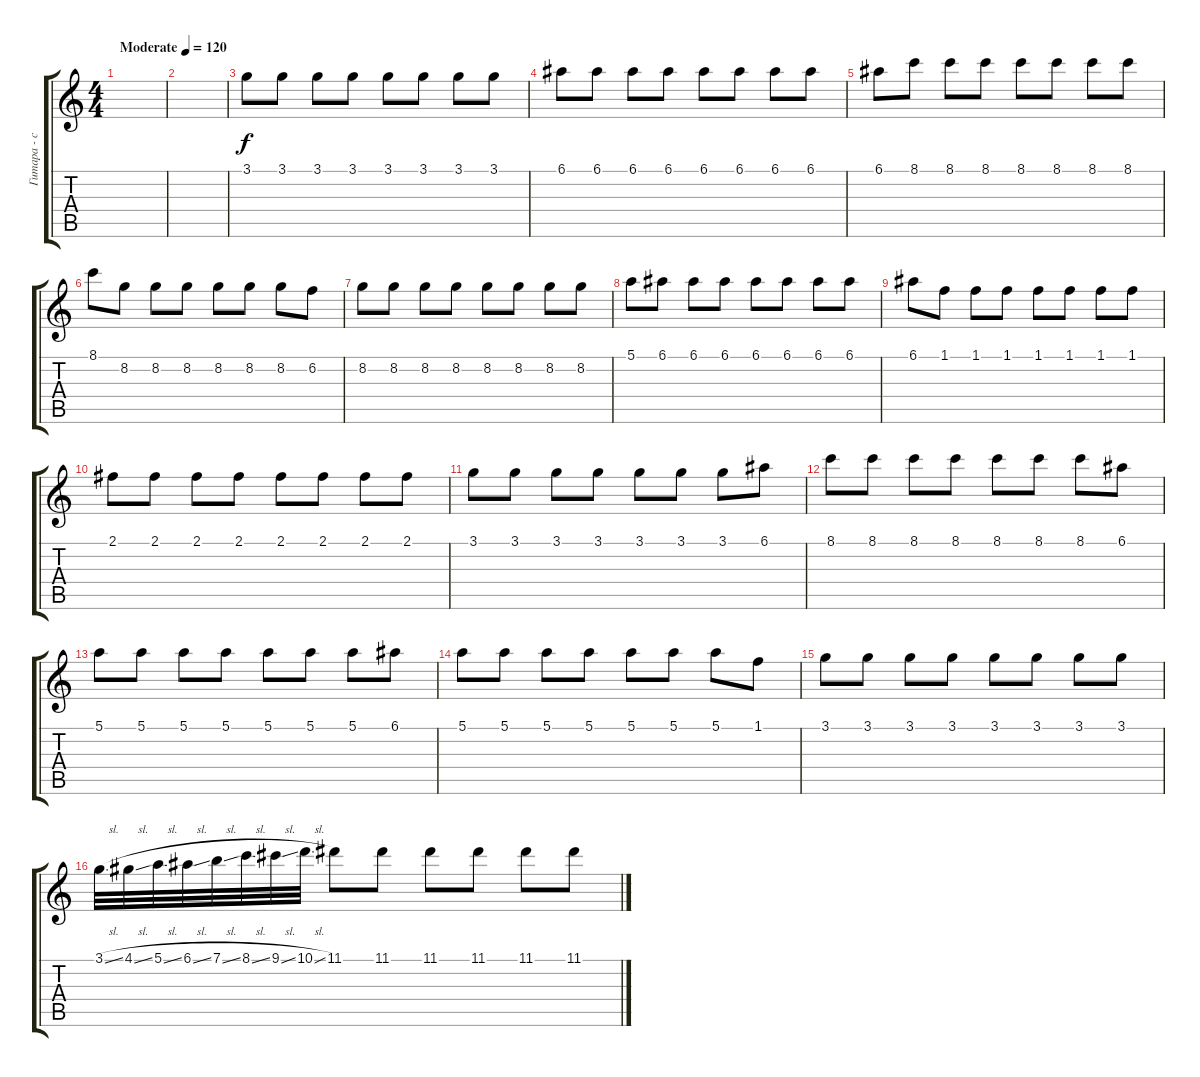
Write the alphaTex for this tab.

\track ("Гитара - соло" "Гитара - с") {instrument distortionguitar}
\staff {score tabs}
\tuning (E4 B3 G3 D3 A2 E2) {hide}
\ts (4 4)
\tempo (120 "Moderate")
\clef g2
\ks c
|
|
3.1.8 3.1.8 3.1.8 3.1.8 3.1.8 3.1.8 3.1.8 3.1.8 |
6.1.8 6.1.8 6.1.8 6.1.8 6.1.8 6.1.8 6.1.8 6.1.8 |
6.1.8 8.1.8 8.1.8 8.1.8 8.1.8 8.1.8 8.1.8 8.1.8 |
8.1.8 8.2.8 8.2.8 8.2.8 8.2.8 8.2.8 8.2.8 6.2.8 |
8.2.8 8.2.8 8.2.8 8.2.8 8.2.8 8.2.8 8.2.8 8.2.8 |
5.1.8 6.1.8 6.1.8 6.1.8 6.1.8 6.1.8 6.1.8 6.1.8 |
6.1.8 1.1.8 1.1.8 1.1.8 1.1.8 1.1.8 1.1.8 1.1.8 |
2.1.8 2.1.8 2.1.8 2.1.8 2.1.8 2.1.8 2.1.8 2.1.8 |
3.1.8 3.1.8 3.1.8 3.1.8 3.1.8 3.1.8 3.1.8 6.1.8 |
8.1.8 8.1.8 8.1.8 8.1.8 8.1.8 8.1.8 8.1.8 6.1.8 |
5.1.8 5.1.8 5.1.8 5.1.8 5.1.8 5.1.8 5.1.8 6.1.8 |
5.1.8 5.1.8 5.1.8 5.1.8 5.1.8 5.1.8 5.1.8 1.1.8 |
3.1.8 3.1.8 3.1.8 3.1.8 3.1.8 3.1.8 3.1.8 3.1.8 |
3.1{sl}.32 4.1{sl}.32 5.1{sl}.32 6.1{sl}.32 7.1{sl}.32 8.1{sl}.32 9.1{sl}.32 10.1{sl}.32 11.1.8 11.1.8 11.1.8 11.1.8 11.1.8 11.1.8
